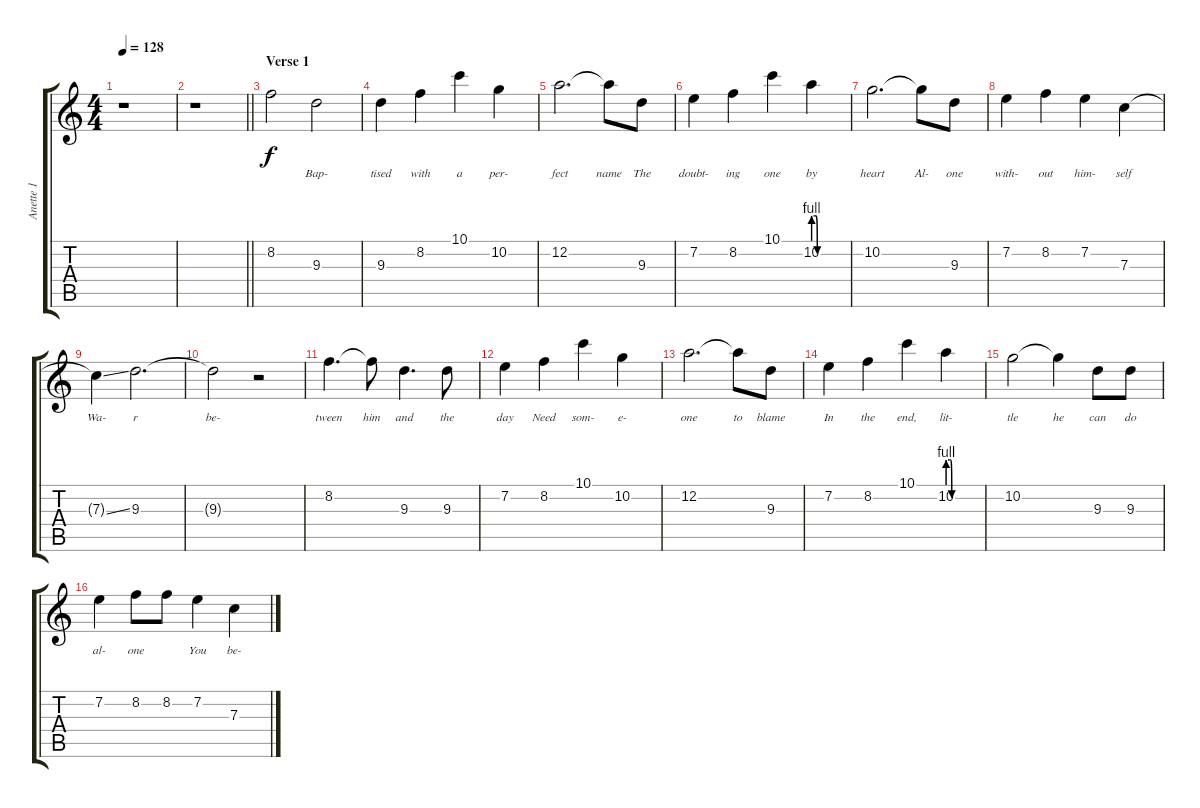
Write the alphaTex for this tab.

\track ("Anette 1" "Anette 1") {instrument distortionguitar}
\staff {score tabs}
\tuning (D4 A3 F3 C3 G2 D2) {hide}
\ts (4 4)
\tempo 128
\clef g2
\ks c
r.1{dy f} |
\barLineRight lightlight
r.1 |
\section ("" "Verse 1")
8.2.2{lyrics (0 "") lyrics (1 "") lyrics (2 "") lyrics (3 "") lyrics (4 "")} 9.3.2{lyrics (0 "Bap-") lyrics (1 "") lyrics (2 "") lyrics (3 "") lyrics (4 "")} |
9.3.4{lyrics (0 "tised") lyrics (1 "") lyrics (2 "") lyrics (3 "") lyrics (4 "")} 8.2.4{lyrics (0 "with") lyrics (1 "") lyrics (2 "") lyrics (3 "") lyrics (4 "")} 10.1.4{lyrics (0 "a") lyrics (1 "") lyrics (2 "") lyrics (3 "") lyrics (4 "")} 10.2.4{lyrics (0 "per-") lyrics (1 "") lyrics (2 "") lyrics (3 "") lyrics (4 "")} |
12.2.2{d lyrics (0 "fect") lyrics (1 "") lyrics (2 "") lyrics (3 "") lyrics (4 "")} 12.2{t}.8{lyrics (0 "name") lyrics (1 "") lyrics (2 "") lyrics (3 "") lyrics (4 "")} 9.3.8{lyrics (0 "The") lyrics (1 "") lyrics (2 "") lyrics (3 "") lyrics (4 "")} |
7.2.4{lyrics (0 "doubt-") lyrics (1 "") lyrics (2 "") lyrics (3 "") lyrics (4 "")} 8.2.4{lyrics (0 "ing") lyrics (1 "") lyrics (2 "") lyrics (3 "") lyrics (4 "")} 10.1.4{lyrics (0 "one") lyrics (1 "") lyrics (2 "") lyrics (3 "") lyrics (4 "")} 10.2{be (custom 0 4 2 4 5 4 7 0 10 0 15 0 60 0)}.4{lyrics (0 "by") lyrics (1 "") lyrics (2 "") lyrics (3 "") lyrics (4 "")} |
10.2.2{d lyrics (0 "heart") lyrics (1 "") lyrics (2 "") lyrics (3 "") lyrics (4 "")} 10.2{t}.8{lyrics (0 "Al-") lyrics (1 "") lyrics (2 "") lyrics (3 "") lyrics (4 "")} 9.3.8{lyrics (0 "one") lyrics (1 "") lyrics (2 "") lyrics (3 "") lyrics (4 "")} |
7.2.4{lyrics (0 "with-") lyrics (1 "") lyrics (2 "") lyrics (3 "") lyrics (4 "")} 8.2.4{lyrics (0 "out") lyrics (1 "") lyrics (2 "") lyrics (3 "") lyrics (4 "")} 7.2.4{lyrics (0 "him-") lyrics (1 "") lyrics (2 "") lyrics (3 "") lyrics (4 "")} 7.3.4{lyrics (0 "self") lyrics (1 "") lyrics (2 "") lyrics (3 "") lyrics (4 "")} |
7.3{ss t}.4{lyrics (0 "Wa-") lyrics (1 "") lyrics (2 "") lyrics (3 "") lyrics (4 "")} 9.3.2{d lyrics (0 "r") lyrics (1 "") lyrics (2 "") lyrics (3 "") lyrics (4 "")} |
9.3{t}.2{lyrics (0 "be-") lyrics (1 "") lyrics (2 "") lyrics (3 "") lyrics (4 "")} r.2 |
8.2.4{d lyrics (0 "tween") lyrics (1 "") lyrics (2 "") lyrics (3 "") lyrics (4 "")} 8.2{t}.8{lyrics (0 "him") lyrics (1 "") lyrics (2 "") lyrics (3 "") lyrics (4 "")} 9.3.4{d lyrics (0 "and") lyrics (1 "") lyrics (2 "") lyrics (3 "") lyrics (4 "")} 9.3.8{lyrics (0 "the") lyrics (1 "") lyrics (2 "") lyrics (3 "") lyrics (4 "")} |
7.2.4{lyrics (0 "day") lyrics (1 "") lyrics (2 "") lyrics (3 "") lyrics (4 "")} 8.2.4{lyrics (0 "Need") lyrics (1 "") lyrics (2 "") lyrics (3 "") lyrics (4 "")} 10.1.4{lyrics (0 "som-") lyrics (1 "") lyrics (2 "") lyrics (3 "") lyrics (4 "")} 10.2.4{lyrics (0 "e-") lyrics (1 "") lyrics (2 "") lyrics (3 "") lyrics (4 "")} |
12.2.2{d lyrics (0 "one") lyrics (1 "") lyrics (2 "") lyrics (3 "") lyrics (4 "")} 12.2{t}.8{lyrics (0 "to") lyrics (1 "") lyrics (2 "") lyrics (3 "") lyrics (4 "")} 9.3.8{lyrics (0 "blame") lyrics (1 "") lyrics (2 "") lyrics (3 "") lyrics (4 "")} |
7.2.4{lyrics (0 "In") lyrics (1 "") lyrics (2 "") lyrics (3 "") lyrics (4 "")} 8.2.4{lyrics (0 "the") lyrics (1 "") lyrics (2 "") lyrics (3 "") lyrics (4 "")} 10.1.4{lyrics (0 "end,") lyrics (1 "") lyrics (2 "") lyrics (3 "") lyrics (4 "")} 10.2{be (custom 0 4 2 4 5 4 7 0 10 0 15 0 60 0)}.4{lyrics (0 "lit-") lyrics (1 "") lyrics (2 "") lyrics (3 "") lyrics (4 "")} |
10.2.2{lyrics (0 "tle") lyrics (1 "") lyrics (2 "") lyrics (3 "") lyrics (4 "")} 10.2{t}.4{lyrics (0 "he") lyrics (1 "") lyrics (2 "") lyrics (3 "") lyrics (4 "")} 9.3.8{lyrics (0 "can") lyrics (1 "") lyrics (2 "") lyrics (3 "") lyrics (4 "")} 9.3.8{lyrics (0 "do") lyrics (1 "") lyrics (2 "") lyrics (3 "") lyrics (4 "")} |
7.2.4{lyrics (0 "al-") lyrics (1 "") lyrics (2 "") lyrics (3 "") lyrics (4 "")} 8.2.8{lyrics (0 "one") lyrics (1 "") lyrics (2 "") lyrics (3 "") lyrics (4 "")} 8.2.8{lyrics (0 "") lyrics (1 "") lyrics (2 "") lyrics (3 "") lyrics (4 "")} 7.2.4{lyrics (0 "You") lyrics (1 "") lyrics (2 "") lyrics (3 "") lyrics (4 "")} 7.3.4{lyrics (0 "be-") lyrics (1 "") lyrics (2 "") lyrics (3 "") lyrics (4 "")}
